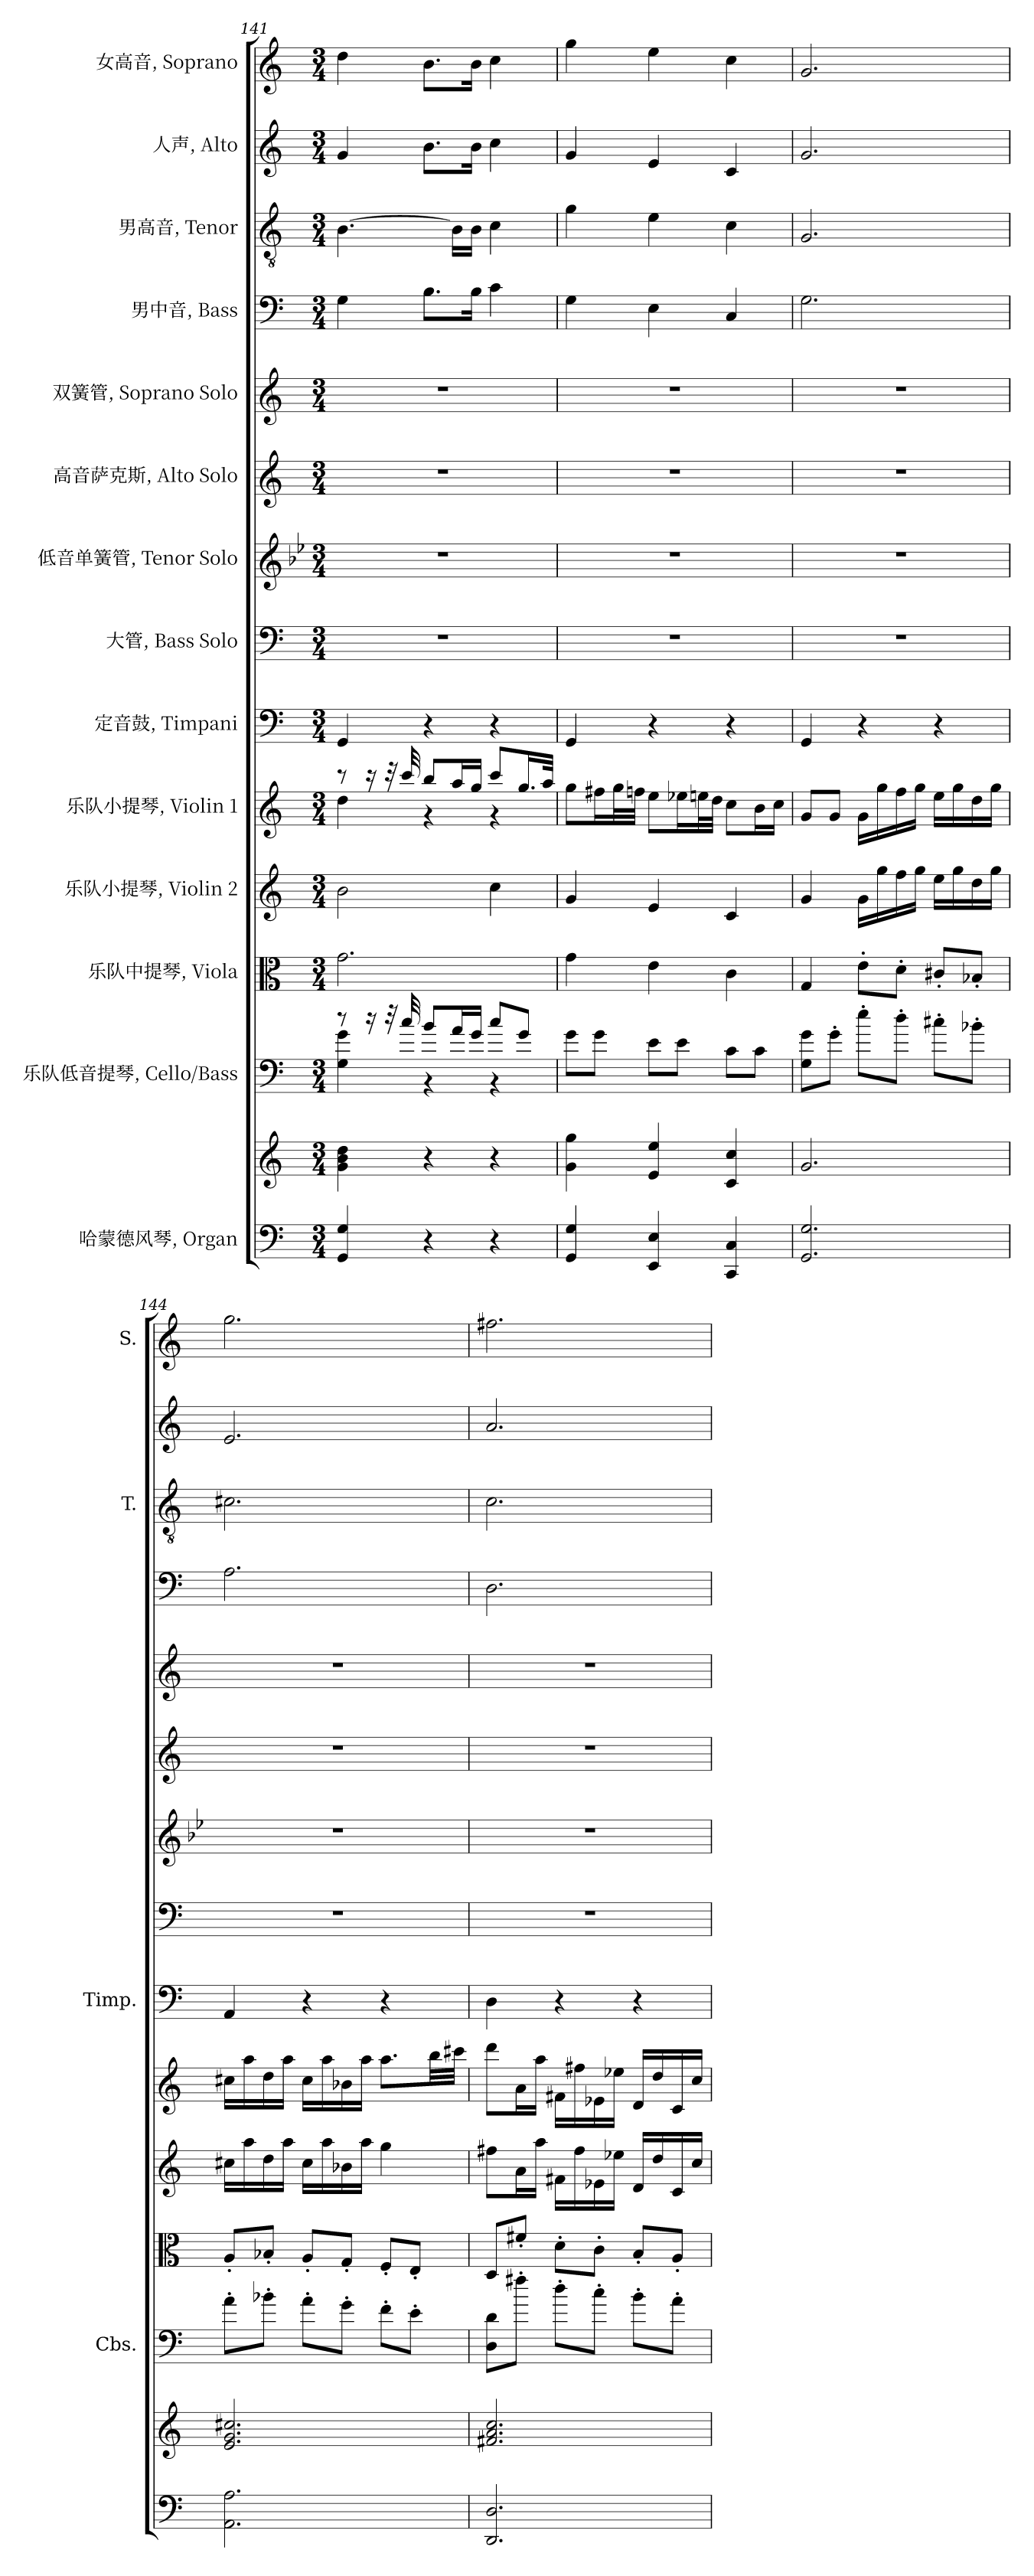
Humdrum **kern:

**kern	**kern	**kern	**kern	**kern	**kern	**kern	**kern	**kern	**kern	**kern	**kern	**kern	**kern	**kern
*part14	*part14	*part13	*part12	*part11	*part10	*part9	*part8	*part7	*part6	*part5	*part4	*part3	*part2	*part1
*staff15	*staff14	*staff13	*staff12	*staff11	*staff10	*staff9	*staff8	*staff7	*staff6	*staff5	*staff4	*staff3	*staff2	*staff1
*I"哈蒙德风琴, Organ	*	*I"乐队低音提琴, Cello/Bass	*I"乐队中提琴, Viola	*I"乐队小提琴, Violin 2	*I"乐队小提琴, Violin 1	*I"定音鼓, Timpani	*I"大管, Bass Solo	*I"低音单簧管, Tenor Solo	*I"高音萨克斯, Alto Solo	*I"双簧管, Soprano Solo	*I"男中音, Bass	*I"男高音, Tenor	*I"人声, Alto	*I"女高音, Soprano
*	*	*I'Cbs.	*	*	*	*I'Timp.	*	*	*	*	*	*I'T.	*	*I'S.
*clefF4	*clefG2	*clefF4	*clefC3	*clefG2	*clefG2	*clefF4	*clefF4	*clefG2	*clefG2	*clefG2	*clefF4	*clefGv2	*clefG2	*clefG2
*	*	*ITrd7c12	*	*	*	*	*	*ITrd8c14	*ITrd1c2	*	*	*	*	*
*k[]	*k[]	*k[]	*k[]	*k[]	*k[]	*k[]	*k[]	*k[b-e-]	*k[b-e-]	*k[]	*k[]	*k[]	*k[]	*k[]
*M3/4	*M3/4	*M3/4	*M3/4	*M3/4	*M3/4	*M3/4	*M3/4	*M3/4	*M3/4	*M3/4	*M3/4	*M3/4	*M3/4	*M3/4
=141	=141	=141	=141	=141	=141	=141	=141	=141	=141	=141	=141	=141	=141	=141
*	*	*^	*	*	*^	*	*	*	*	*	*	*	*	*
4GG/ 4G/	4g\ 4b\ 4dd\	8r	4GG\ 4G\	2.g\	2b\	8r	4dd\	4GG/	2.r	2.r	2.r	2.r	4G\	[4.B\	4g/	4dd\
.	.	16r	.	.	.	16r	.	.	.	.	.	.	.	.	.	.
.	.	32r	.	.	.	32r	.	.	.	.	.	.	.	.	.	.
.	.	32c/	.	.	.	32ccc/	.	.	.	.	.	.	.	.	.	.
4r	4r	8B/L	4r	.	.	8bb/L	4r	4r	.	.	.	.	8.B\L	.	8.b\L	8.b\L
.	.	16A/L	.	.	.	16aa/L	.	.	.	.	.	.	.	16B\LL]	.	.
.	.	16G/JJ	.	.	.	16gg/JJ	.	.	.	.	.	.	16B\Jk	16B\JJ	16b\Jk	16b\Jk
4r	4r	8c/L	4r	.	4cc\	8ccc/L	4r	4r	.	.	.	.	4c\	4c\	4cc\	4cc\
.	.	8G/J	.	.	.	16.gg/L	.	.	.	.	.	.	.	.	.	.
.	.	.	.	.	.	32aa/JJk	.	.	.	.	.	.	.	.	.	.
*	*	*v	*v	*	*	*v	*v	*	*	*	*	*	*	*	*	*
!!LO:PB:g=z
=142	=142	=142	=142	=142	=142	=142	=142	=142	=142	=142	=142	=142	=142	=142
4GG/ 4G/	4g\ 4gg\	8G\L	4g\	4g/	8gg\L	4GG/	2.r	2.r	2.r	2.r	4G\	4g\	4g/	4gg\
.	.	8G\J	.	.	16ff#X\L	.	.	.	.	.	.	.	.	.
.	.	.	.	.	32gg\L	.	.	.	.	.	.	.	.	.
.	.	.	.	.	32ffn\JJJ	.	.	.	.	.	.	.	.	.
4EE/ 4E/	4e/ 4ee/	8E\L	4e\	4e/	8ee\L	4r	.	.	.	.	4E\	4e\	4e/	4ee\
.	.	8E\J	.	.	16ee-X\L	.	.	.	.	.	.	.	.	.
.	.	.	.	.	32een\L	.	.	.	.	.	.	.	.	.
.	.	.	.	.	32dd\JJJ	.	.	.	.	.	.	.	.	.
4CC/ 4C/	4c/ 4cc/	8C\L	4c\	4c/	8cc\L	4r	.	.	.	.	4C/	4c\	4c/	4cc\
.	.	8C\J	.	.	16b\L	.	.	.	.	.	.	.	.	.
.	.	.	.	.	16cc\JJ	.	.	.	.	.	.	.	.	.
=143	=143	=143	=143	=143	=143	=143	=143	=143	=143	=143	=143	=143	=143	=143
2.GG/ 2.G/	2.g/	8GG\ 8G\L	4G/	4g/	8g/L	4GG/	2.r	2.r	2.r	2.r	2.G\	2.G/	2.g/	2.g/
.	.	8G'\J	.	.	8g/J	.	.	.	.	.	.	.	.	.
.	.	8e'\L	8e'\L	16g\LL	16g\LL	4r	.	.	.	.	.	.	.	.
.	.	.	.	16gg\	16gg\	.	.	.	.	.	.	.	.	.
.	.	8d'\J	8d'\J	16ff\	16ff\	.	.	.	.	.	.	.	.	.
.	.	.	.	16gg\JJ	16gg\JJ	.	.	.	.	.	.	.	.	.
.	.	8c#X'\L	8c#X'/L	16ee\LL	16ee\LL	4r	.	.	.	.	.	.	.	.
.	.	.	.	16gg\	16gg\	.	.	.	.	.	.	.	.	.
.	.	8B-X'\J	8B-X'/J	16dd\	16dd\	.	.	.	.	.	.	.	.	.
.	.	.	.	16gg\JJ	16gg\JJ	.	.	.	.	.	.	.	.	.
=144	=144	=144	=144	=144	=144	=144	=144	=144	=144	=144	=144	=144	=144	=144
2.AA\ 2.A\	2.e/ 2.g/ 2.cc#X/	8A'\L	8A'/L	16cc#X\LL	16cc#X\LL	4AA/	2.r	2.r	2.r	2.r	2.A\	2.c#X\	2.e/	2.gg\
.	.	.	.	16aa\	16aa\	.	.	.	.	.	.	.	.	.
.	.	8B-X'\J	8B-X'/J	16dd\	16dd\	.	.	.	.	.	.	.	.	.
.	.	.	.	16aa\JJ	16aa\JJ	.	.	.	.	.	.	.	.	.
.	.	8A'\L	8A'/L	16cc#\LL	16cc#\LL	4r	.	.	.	.	.	.	.	.
.	.	.	.	16aa\	16aa\	.	.	.	.	.	.	.	.	.
.	.	8G'\J	8G'/J	16b-X\	16b-X\	.	.	.	.	.	.	.	.	.
.	.	.	.	16aa\JJ	16aa\JJ	.	.	.	.	.	.	.	.	.
.	.	8F'\L	8F'/L	4gg\	8.aa\L	4r	.	.	.	.	.	.	.	.
.	.	8E'\J	8E'/J	.	.	.	.	.	.	.	.	.	.	.
.	.	.	.	.	32bb\LL	.	.	.	.	.	.	.	.	.
.	.	.	.	.	32ccc#X\JJJ	.	.	.	.	.	.	.	.	.
!!LO:PB:g=z
=145	=145	=145	=145	=145	=145	=145	=145	=145	=145	=145	=145	=145	=145	=145
2.DD/ 2.D/	2.f#X/ 2.a/ 2.cc/	8DD\ 8D\L	8D/L	8ff#X\L	8ddd\L	4D\	2.r	2.r	2.r	2.r	2.D\	2.c\	2.a/	2.ff#X\
.	.	8f#X'\J	8f#X'/J	16a\L	16a\L	.	.	.	.	.	.	.	.	.
.	.	.	.	16aa\JJ	16aa\JJ	.	.	.	.	.	.	.	.	.
.	.	8d'\L	8d'\L	16f#X\LL	16f#X\LL	4r	.	.	.	.	.	.	.	.
.	.	.	.	16ff#\	16ff#X\	.	.	.	.	.	.	.	.	.
.	.	8c'\J	8c'\J	16e-X\	16e-X\	.	.	.	.	.	.	.	.	.
.	.	.	.	16ee-X\JJ	16ee-X\JJ	.	.	.	.	.	.	.	.	.
.	.	8B'\L	8B'/L	16d/LL	16d/LL	4r	.	.	.	.	.	.	.	.
.	.	.	.	16dd/	16dd/	.	.	.	.	.	.	.	.	.
.	.	8A'\J	8A'/J	16c/	16c/	.	.	.	.	.	.	.	.	.
.	.	.	.	16cc/JJ	16cc/JJ	.	.	.	.	.	.	.	.	.
=	=	=	=	=	=	=	=	=	=	=	=	=	=	=
*-	*-	*-	*-	*-	*-	*-	*-	*-	*-	*-	*-	*-	*-	*-
